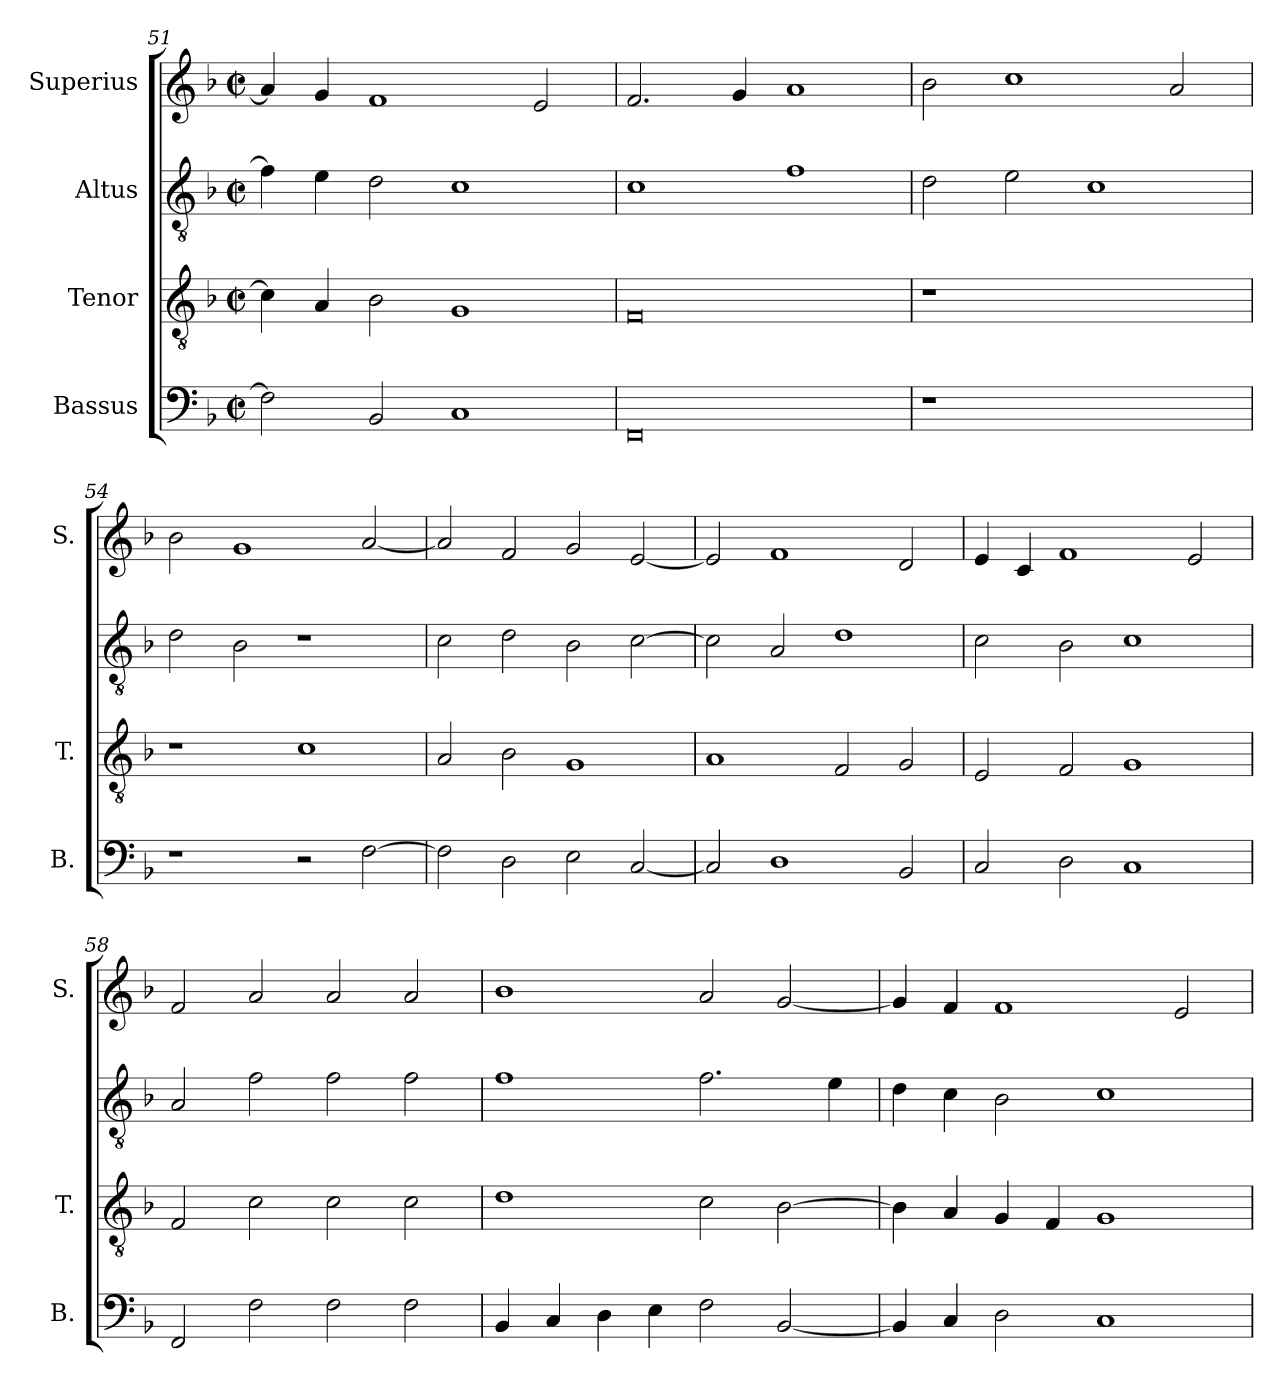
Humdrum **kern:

**kern	**kern	**kern	**kern
*part4	*part3	*part2	*part1
*staff4	*staff3	*staff2	*staff1
*I"Bassus	*I"Tenor	*I"Altus	*I"Superius
*I'B.	*I'T.	*	*I'S.
!!LO:PB:g=z
*clefF4	*clefGv2	*clefGv2	*clefG2
*	*ITrd7c12	*ITrd7c12	*
*k[b-]	*k[b-]	*k[b-]	*k[b-]
*F:	*F:	*F:	*F:
*M2/2	*M2/2	*M2/2	*M2/2
*met(c|)	*met(c|)	*met(c|)	*met(c|)
=51	=51	=51	=51
2Fi\]	4Ci\]	4Fi\]	4ai/]
.	4AAi/	4Ei\	4gi/
2BB-i/	2BB-i\	2Di\	1fi
1Ci	1GGi	1Ci	.
.	.	.	2ei/
=52	=52	=52	=52
0FFi	0FFi	1Ci	2.fi/
.	.	.	4gi/
.	.	1Fi	1ai
=53	=53	=53	=53
!LO:N:vis=1	!LO:N:vis=1	!	!
1r	1r	2Di\	2b-i\
.	.	2Ei\	1cci
1ryy	1ryy	1Ci	.
.	.	.	2ai/
=54	=54	=54	=54
1r	1r	2Di\	2b-i\
.	.	2BB-i\	1gi
2r	1Ci	1r	.
[>2Fi\	.	.	[<2ai/
=55	=55	=55	=55
2Fi\]	2AAi/	2Ci\	2ai/]
2Di\	2BB-i\	2Di\	2fi/
2Ei\	1GGi	2BB-i\	2gi/
[<2Ci/	.	[>2Ci\	[<2ei/
!!LO:LB:g=z
=56	=56	=56	=56
2Ci/]	1AAi	2Ci\]	2ei/]
1Di	.	2AAi/	1fi
.	2FFi/	1Di	.
2BB-i/	2GGi/	.	2di/
=57	=57	=57	=57
2Ci/	2EEi/	2Ci\	4ei/
.	.	.	4ci/
2Di\	2FFi/	2BB-i\	1fi
1Ci	1GGi	1Ci	.
.	.	.	2ei/
=58	=58	=58	=58
2FFi/	2FFi/	2AAi/	2fi/
2Fi\	2Ci\	2Fi\	2ai/
2Fi\	2Ci\	2Fi\	2ai/
2Fi\	2Ci\	2Fi\	2ai/
=59	=59	=59	=59
4BB-i/	1Di	1Fi	1b-i
4Ci/	.	.	.
4Di\	.	.	.
4Ei\	.	.	.
2Fi\	2Ci\	2.Fi\	2ai/
[<2BB-i/	[>2BB-i\	.	[<2gi/
.	.	4Ei\	.
!!LO:PB:g=z
=60	=60	=60	=60
4BB-i/]	4BB-i\]	4Di\	4gi/]
4Ci/	4AAi/	4Ci\	4fi/
2Di\	4GGi/	2BB-i\	1fi
.	4FFi/	.	.
1Ci	1GGi	1Ci	.
.	.	.	2ei/
=	=	=	=
*-	*-	*-	*-
